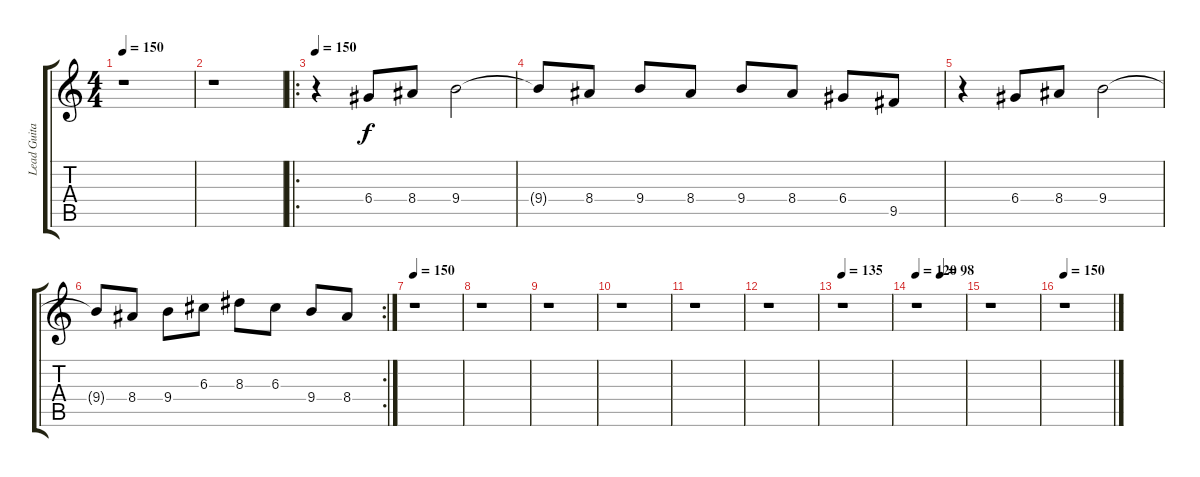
\track ("Lead Guitar" "Lead Guita") {instrument overdrivenguitar}
\staff {score tabs}
\tuning (E4 B3 G3 D3 A2 E2) {hide}
\ts (4 4)
\tempo 150
\clef g2
\ks c
r.1{dy f} |
r.1 |
\ro
\tempo 150
r.4 6.4.8 8.4.8 9.4.2 |
9.4{t}.8 8.4.8 9.4.8 8.4.8 9.4.8 8.4.8 6.4.8 9.5.8 |
r.4 6.4.8 8.4.8 9.4.2 |
\rc 2
9.4{t}.8 8.4.8 9.4.8 6.3.8 8.3.8 6.3.8 9.4.8 8.4.8 |
\tempo 150
r.1 |
r.1 |
r.1 |
r.1 |
r.1 |
r.1 |
\tempo 135
r.1 |
\tempo 120
\tempo (98 0.5)
r.1 |
r.1 |
\tempo 150
r.1
